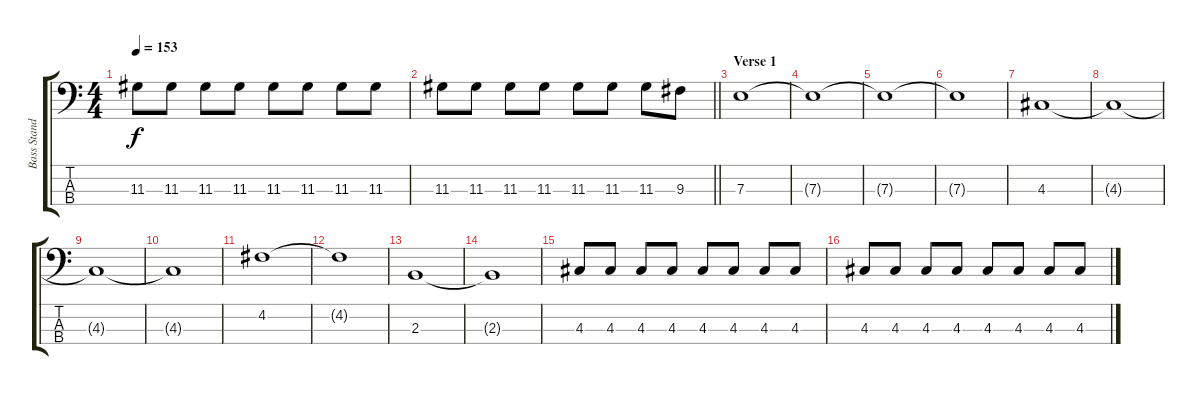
\track ("Bass Standard Tuning" "Bass Stand") {instrument electricbassfinger}
\staff {score tabs}
\tuning (G2 D2 A1 E1) {hide}
\ts (4 4)
\tempo 153
\clef f4
\ks c
11.3.8{dy f} 11.3.8 11.3.8 11.3.8 11.3.8 11.3.8 11.3.8 11.3.8 |
\barLineRight lightlight
11.3.8 11.3.8 11.3.8 11.3.8 11.3.8 11.3.8 11.3.8 9.3.8 |
\section ("" "Verse 1")
7.3.1 |
7.3{t}.1 |
7.3{t}.1 |
7.3{t}.1 |
4.3.1 |
4.3{t}.1 |
4.3{t}.1 |
4.3{t}.1 |
4.2.1 |
4.2{t}.1 |
2.3.1 |
2.3{t}.1 |
4.3.8 4.3.8 4.3.8 4.3.8 4.3.8 4.3.8 4.3.8 4.3.8 |
4.3.8 4.3.8 4.3.8 4.3.8 4.3.8 4.3.8 4.3.8 4.3.8
